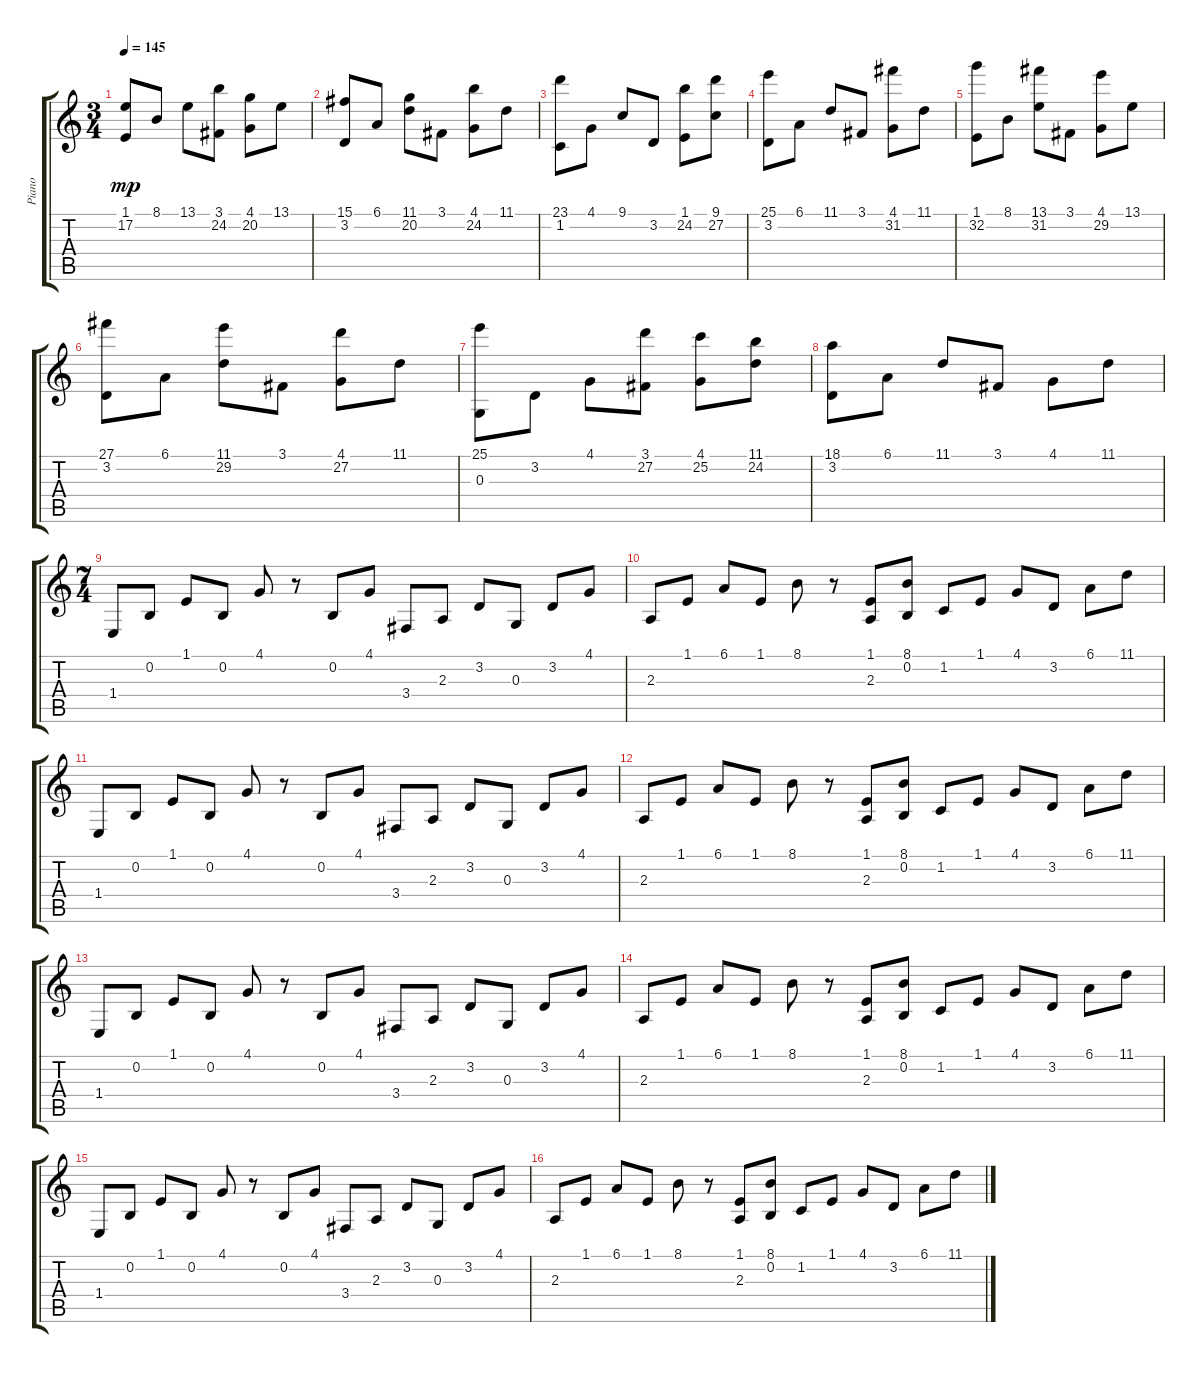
\track ("Piano" "Piano") {instrument acousticgrandpiano}
\staff {score tabs}
\tuning (Eb4 B3 G3 Eb3 B2 G2) {hide}
\ts (3 4)
\tempo 145
\clef g2
\ks c
(1.1 17.2).8{dy mp} 8.1.8 13.1.8 (3.1 24.2).8 (4.1 20.2).8 13.1.8 |
(15.1 3.2).8 6.1.8 (11.1 20.2).8 3.1.8 (4.1 24.2).8 11.1.8 |
(23.1 1.2).8 4.1.8 9.1.8 3.2.8 (1.1 24.2).8 (9.1 27.2).8 |
(25.1 3.2).8 6.1.8 11.1.8 3.1.8 (4.1 31.2).8 11.1.8 |
(1.1 32.2).8 8.1.8 (13.1 31.2).8 3.1.8 (4.1 29.2).8 13.1.8 |
(27.1 3.2).8 6.1.8 (11.1 29.2).8 3.1.8 (4.1 27.2).8 11.1.8 |
(25.1 0.3).8 3.2.8 4.1.8 (3.1 27.2).8 (4.1 25.2).8 (11.1 24.2).8 |
(18.1 3.2).8 6.1.8 11.1.8 3.1.8 4.1.8 11.1.8 |
\ts (7 4)
1.4.8 0.2.8 1.1.8 0.2.8 4.1.8 r.8 0.2.8 4.1.8 3.4.8 2.3.8 3.2.8 0.3.8 3.2.8 4.1.8 |
2.3.8 1.1.8 6.1.8 1.1.8 8.1.8 r.8 (1.1 2.3).8 (8.1 0.2).8 1.2.8 1.1.8 4.1.8 3.2.8 6.1.8 11.1.8 |
1.4.8 0.2.8 1.1.8 0.2.8 4.1.8 r.8 0.2.8 4.1.8 3.4.8 2.3.8 3.2.8 0.3.8 3.2.8 4.1.8 |
2.3.8 1.1.8 6.1.8 1.1.8 8.1.8 r.8 (1.1 2.3).8 (8.1 0.2).8 1.2.8 1.1.8 4.1.8 3.2.8 6.1.8 11.1.8 |
1.4.8 0.2.8 1.1.8 0.2.8 4.1.8 r.8 0.2.8 4.1.8 3.4.8 2.3.8 3.2.8 0.3.8 3.2.8 4.1.8 |
2.3.8 1.1.8 6.1.8 1.1.8 8.1.8 r.8 (1.1 2.3).8 (8.1 0.2).8 1.2.8 1.1.8 4.1.8 3.2.8 6.1.8 11.1.8 |
1.4.8 0.2.8 1.1.8 0.2.8 4.1.8 r.8 0.2.8 4.1.8 3.4.8 2.3.8 3.2.8 0.3.8 3.2.8 4.1.8 |
2.3.8 1.1.8 6.1.8 1.1.8 8.1.8 r.8 (1.1 2.3).8 (8.1 0.2).8 1.2.8 1.1.8 4.1.8 3.2.8 6.1.8 11.1.8
